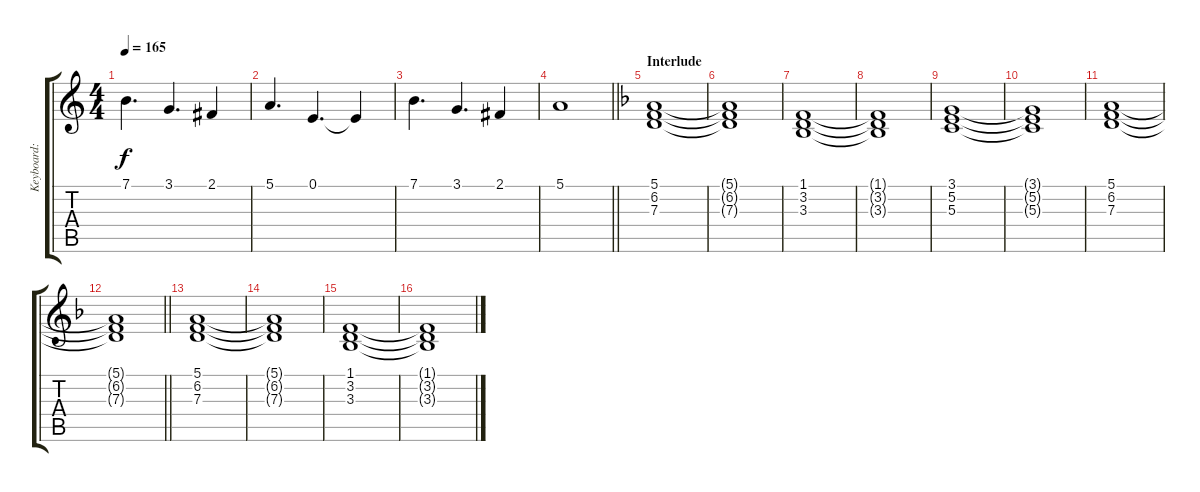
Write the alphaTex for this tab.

\track ("Keyboard: Manuel Schallinger" "Keyboard: ") {instrument stringensemble1}
\staff {score tabs}
\tuning (E4 B3 G3 D3 A2 E2) {hide}
\ts (4 4)
\tempo 165
\clef g2
\ks aminor
7.1.4{d dy f} 3.1.4{d} 2.1.4 |
5.1.4{d} 0.1.4{d} 0.1{t}.4 |
7.1.4{d} 3.1.4{d} 2.1.4 |
\barLineRight lightlight
5.1.1 |
\section ("" "Interlude")
\ks dminor
(5.1 6.2 7.3).1 |
(5.1{t} 6.2{t} 7.3{t}).1 |
(1.1 3.2 3.3).1 |
(1.1{t} 3.2{t} 3.3{t}).1 |
(3.1 5.2 5.3).1 |
(3.1{t} 5.2{t} 5.3{t}).1 |
(5.1 6.2 7.3).1 |
\barLineRight lightlight
(5.1{t} 6.2{t} 7.3{t}).1 |
(5.1 6.2 7.3).1 |
(5.1{t} 6.2{t} 7.3{t}).1 |
(1.1 3.2 3.3).1 |
(1.1{t} 3.2{t} 3.3{t}).1
